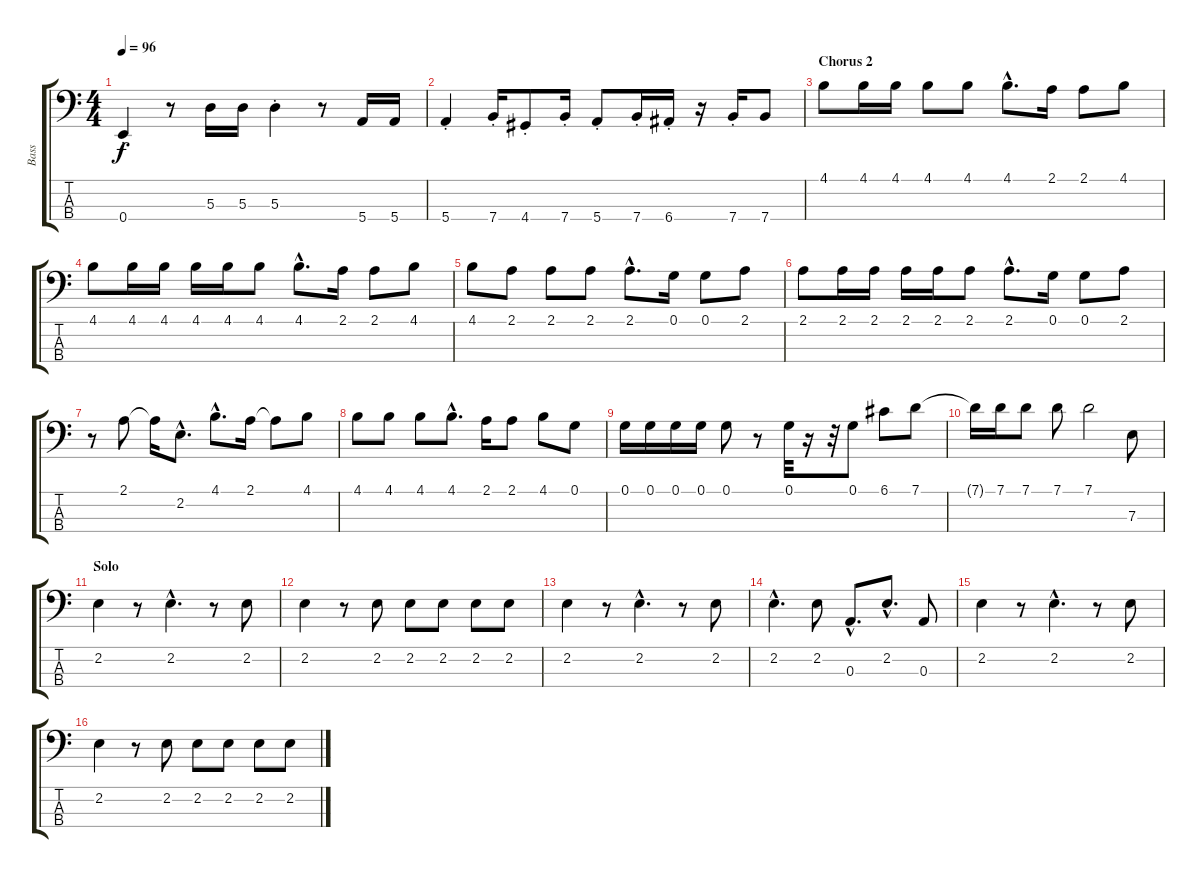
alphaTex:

\track ("Bass" "Bass") {instrument electricbassfinger}
\staff {score tabs}
\tuning (G2 D2 A1 E1) {hide}
\ts (4 4)
\tempo 96
\clef f4
\ks c
0.4{st}.4{dy f} r.8 5.3.16 5.3.16 5.3{st}.4 r.8 5.4.16 5.4.16 |
5.4{st}.4 7.4{st}.16 4.4{st}.8 7.4{st}.16 5.4{st}.8 7.4{st}.16 6.4{st}.16 r.16 7.4{st}.16 7.4.8 |
\section ("" "Chorus 2")
4.1.8 4.1.16 4.1.16 4.1.8 4.1.8 4.1{hac}.8{d} 2.1.16 2.1.8 4.1.8 |
4.1.8 4.1.16 4.1.16 4.1.16 4.1.16 4.1.8 4.1{hac}.8{d} 2.1.16 2.1.8 4.1.8 |
4.1.8 2.1.8 2.1.8 2.1.8 2.1{hac}.8{d} 0.1.16 0.1.8 2.1.8 |
2.1.8 2.1.16 2.1.16 2.1.16 2.1.16 2.1.8 2.1{hac}.8{d} 0.1.16 0.1.8 2.1.8 |
r.8 2.1.8 2.1{t}.16 2.2{hac}.8{d} 4.1{hac}.8{d} 2.1.16 2.1{t}.8 4.1.8 |
4.1.8 4.1.8 4.1.8 4.1{hac}.8{d} 2.1.16 2.1.8 4.1.8 0.1.8 |
0.1.16 0.1.16 0.1.16 0.1.16 0.1.8 r.8 0.1.32 r.16 r.32 0.1.8 6.1.8 7.1.8 |
7.1{t}.16 7.1.16 7.1.8 7.1.8 7.1.2 7.3.8 |
\section ("" "Solo")
2.2.4 r.8 2.2{hac}.4{d} r.8 2.2.8 |
2.2.4 r.8 2.2.8 2.2.8 2.2.8 2.2.8 2.2.8 |
2.2.4 r.8 2.2{hac}.4{d} r.8 2.2.8 |
2.2{hac}.4{d} 2.2.8 0.3{hac}.8{d} 2.2{hac}.8{d} 0.3.8 |
2.2.4 r.8 2.2{hac}.4{d} r.8 2.2.8 |
2.2.4 r.8 2.2.8 2.2.8 2.2.8 2.2.8 2.2.8
